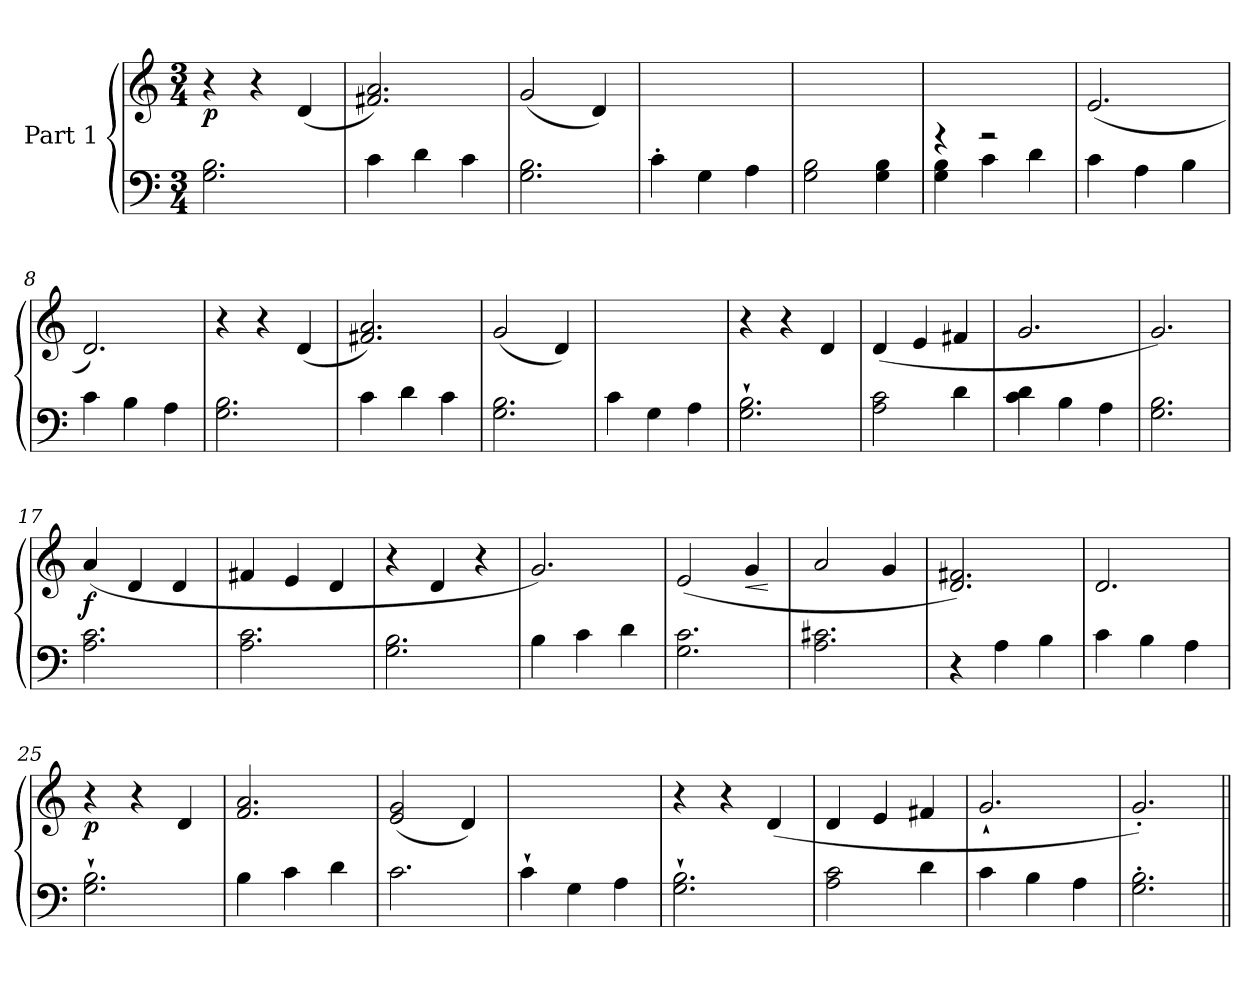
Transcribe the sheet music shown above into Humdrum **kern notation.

**kern	**kern	**dynam
*part1	*part1	*part1
*staff2	*staff1	*staff1/2
*I"Part 1	*	*
*clefF4	*clefG2	*
*k[]	*k[]	*
*C:	*C:	*
*M3/4	*M3/4	*
=1	=1	=1
!	!	!LO:DY:b
2.G\ 2.B\	4r	p
.	4r	.
.	(<4d/	.
=2	=2	=2
4c\	2.f#X/ 2.a/)	.
4d\	.	.
4c\	.	.
=3	=3	=3
2.G\ 2.B\	(<2g/	.
.	4d/)	.
=4	=4	=4
4c'\	2.ryy	.
4G\	.	.
4A\	.	.
=5	=5	=5
2G\ 2B\	2.ryy	.
4G\ 4B\	.	.
=6	=6	=6
*^	*	*
4r	4G\ 4B\	2.ryy	.
2r	4c\	.	.
.	4d\	.	.
*v	*v	*	*
=7	=7	=7
4c\	(<2.e/	.
4A\	.	.
4B\	.	.
=8	=8	=8
4c\	2.d/)	.
4B\	.	.
4A\	.	.
=9	=9	=9
2.G\ 2.B\	4r	.
.	4r	.
.	(<4d/	.
=10	=10	=10
4c\	2.f#X/ 2.a/)	.
4d\	.	.
4c\	.	.
=11	=11	=11
2.G\ 2.B\	(<2g/	.
.	4d/)	.
=12	=12	=12
4c\	2.ryy	.
4G\	.	.
4A\	.	.
!!LO:LB:g=z
=13	=13	=13
2.G\` 2.B\`	4r	.
.	4r	.
.	4d/	.
=14	=14	=14
2A\ 2c\	(>4d/	.
.	4e/	.
4d\	4f#X/	.
=15	=15	=15
4c\ 4d\	2.g/	.
4B\	.	.
4A\	.	.
=16	=16	=16
2.G\ 2.B\	2.g/)	.
=17	=17	=17
!	!	!LO:DY:b
2.A\ 2.c\	(>4a/	f
.	4d/	.
.	4d/	.
=18	=18	=18
2.A\ 2.c\	4f#X/	.
.	4e/	.
.	4d/	.
=19	=19	=19
2.G\ 2.B\	4r	.
.	4d/	.
.	4r	.
=20	=20	=20
4B\	2.g/)	.
4c\	.	.
4d\	.	.
=21	=21	=21
2.G\ 2.c\	(>2e/	.
!	!	!LO:HP:b
.	4g/	<
.	.	[
=22	=22	=22
2.A\ 2.c#X\	2a/	.
.	4g/	.
=23	=23	=23
4r	2.d/ 2.f#X/)	.
4A\	.	.
4B\	.	.
=24	=24	=24
4c\	2.d/	.
4B\	.	.
4A\	.	.
!!LO:LB:g=z
=25	=25	=25
!	!	!LO:DY:b
2.G\` 2.B\`	4r	p
.	4r	.
.	4d/	.
=26	=26	=26
4B\	2.f/ 2.a/	.
4c\	.	.
4d\	.	.
=27	=27	=27
2.c\	(<2e/ 2g/	.
.	4d/)	.
=28	=28	=28
4c`\	2.ryy	.
4G\	.	.
4A\	.	.
=29	=29	=29
2.G\` 2.B\`	4r	.
.	4r	.
.	(>4d/	.
=30	=30	=30
2A\ 2c\	4d/	.
.	4e/	.
4d\	4f#X/	.
=31	=31	=31
4c\	2.g`/	.
4B\	.	.
4A\	.	.
=32	=32	=32
2.G\' 2.B\'	2.g'/)	.
=||	=||	=||
*-	*-	*-
